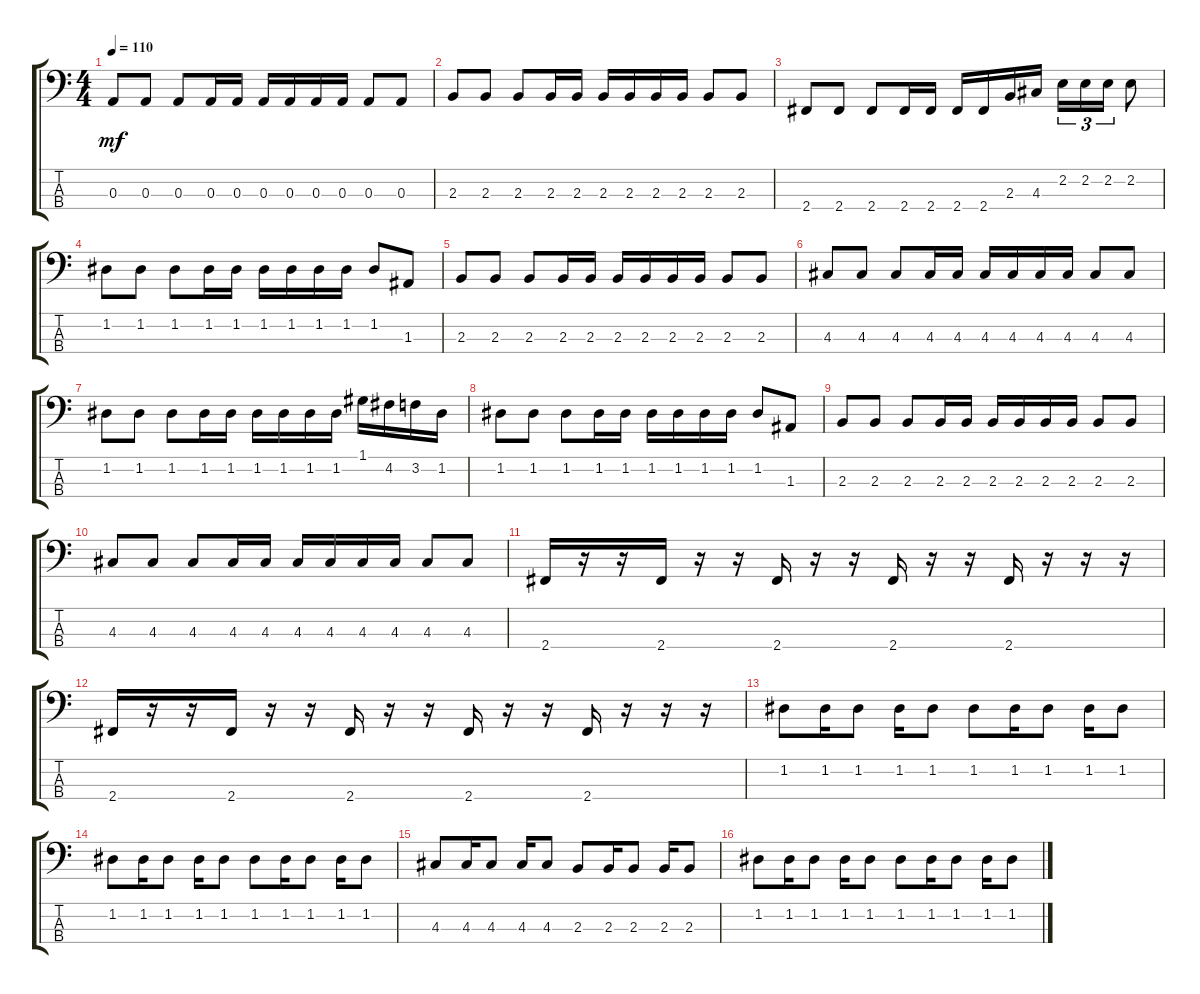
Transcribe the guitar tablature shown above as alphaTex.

\track "" {instrument electricbassfinger}
\staff {score tabs}
\tuning (G2 D2 A1 E1) {hide}
\ts (4 4)
\tempo 110
\clef f4
\ks c
0.3.8{dy mf} 0.3.8 0.3.8 0.3.16 0.3.16 0.3.16 0.3.16 0.3.16 0.3.16 0.3.8 0.3.8 |
2.3.8 2.3.8 2.3.8 2.3.16 2.3.16 2.3.16 2.3.16 2.3.16 2.3.16 2.3.8 2.3.8 |
2.4.8 2.4.8 2.4.8 2.4.16 2.4.16 2.4.16 2.4.16 2.3.16 4.3.16 2.2.16{tu (3 2)} 2.2.16{tu (3 2)} 2.2.16{tu (3 2)} 2.2.8 |
1.2.8 1.2.8 1.2.8 1.2.16 1.2.16 1.2.16 1.2.16 1.2.16 1.2.16 1.2.8 1.3.8 |
2.3.8 2.3.8 2.3.8 2.3.16 2.3.16 2.3.16 2.3.16 2.3.16 2.3.16 2.3.8 2.3.8 |
4.3.8 4.3.8 4.3.8 4.3.16 4.3.16 4.3.16 4.3.16 4.3.16 4.3.16 4.3.8 4.3.8 |
1.2.8 1.2.8 1.2.8 1.2.16 1.2.16 1.2.16 1.2.16 1.2.16 1.2.16 1.1.16 4.2.16 3.2.16 1.2.16 |
1.2.8 1.2.8 1.2.8 1.2.16 1.2.16 1.2.16 1.2.16 1.2.16 1.2.16 1.2.8 1.3.8 |
2.3.8 2.3.8 2.3.8 2.3.16 2.3.16 2.3.16 2.3.16 2.3.16 2.3.16 2.3.8 2.3.8 |
4.3.8 4.3.8 4.3.8 4.3.16 4.3.16 4.3.16 4.3.16 4.3.16 4.3.16 4.3.8 4.3.8 |
2.4.16 r.16 r.16 2.4.16 r.16 r.16 2.4.16 r.16 r.16 2.4.16 r.16 r.16 2.4.16 r.16 r.16 r.16 |
2.4.16 r.16 r.16 2.4.16 r.16 r.16 2.4.16 r.16 r.16 2.4.16 r.16 r.16 2.4.16 r.16 r.16 r.16 |
1.2.8 1.2.16 1.2.8 1.2.16 1.2.8 1.2.8 1.2.16 1.2.8 1.2.16 1.2.8 |
1.2.8 1.2.16 1.2.8 1.2.16 1.2.8 1.2.8 1.2.16 1.2.8 1.2.16 1.2.8 |
4.3.8 4.3.16 4.3.8 4.3.16 4.3.8 2.3.8 2.3.16 2.3.8 2.3.16 2.3.8 |
1.2.8 1.2.16 1.2.8 1.2.16 1.2.8 1.2.8 1.2.16 1.2.8 1.2.16 1.2.8
